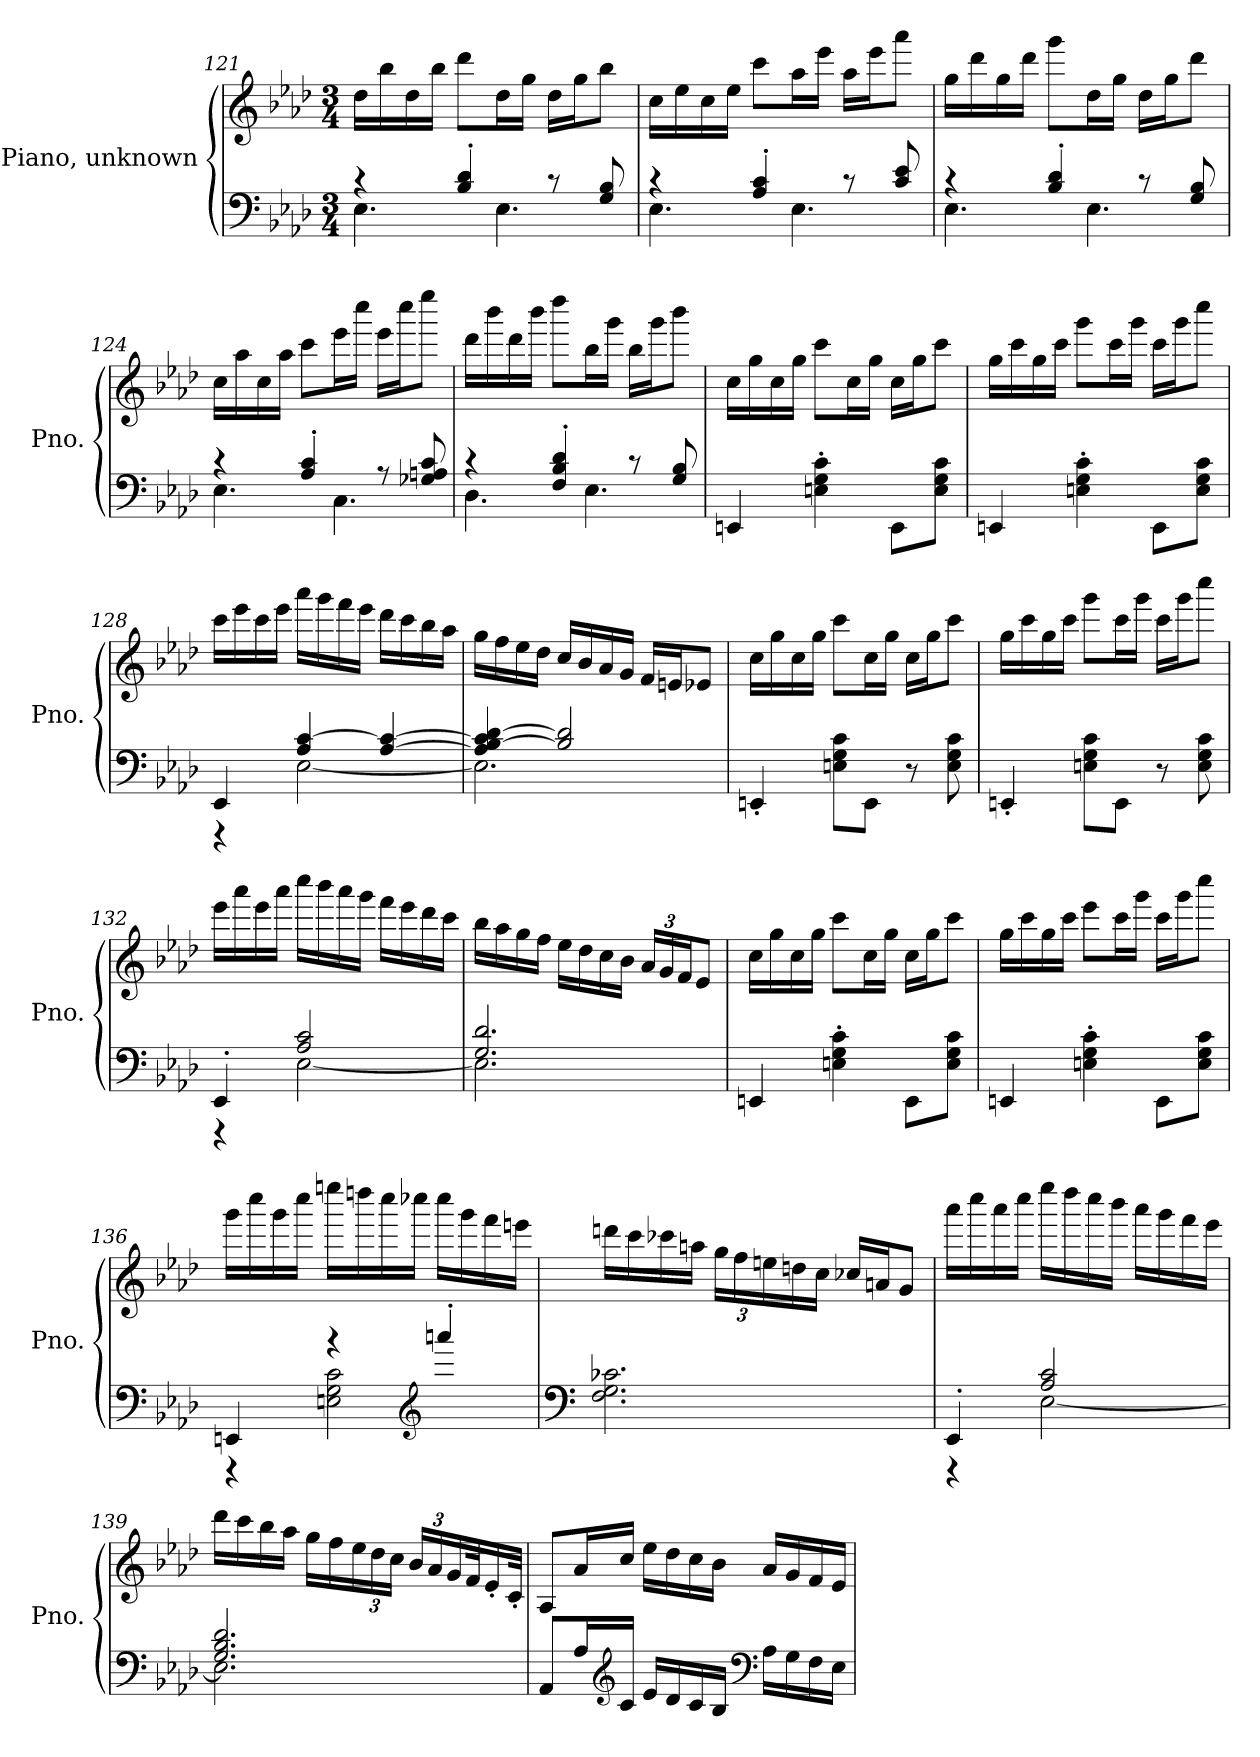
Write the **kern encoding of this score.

**kern	**kern
*part1	*part1
*staff2	*staff1
*I"Piano, unknown	*
*I'Pno.	*
*clefF4	*clefG2
*k[b-e-a-d-]	*k[b-e-a-d-]
*M3/4	*M3/4
=121	=121
*^	*
4r	4.E-\	16dd-\LL
.	.	16bb-\
.	.	16dd-\
.	.	16bb-\JJ
4B-/' 4d-/'	.	8ddd-\L
.	4.E-\	16dd-\L
.	.	16gg\JJ
8r	.	16dd-\LL
.	.	16gg\J
8G/ 8B-/	.	8bb-\J
=122	=122	=122
4r	4.E-\	16cc\LL
.	.	16ee-\
.	.	16cc\
.	.	16ee-\JJ
4A-/' 4c/'	.	8ccc\L
.	4.E-\	16aa-\L
.	.	16eee-\JJ
8r	.	16aa-\LL
.	.	16eee-\J
8c/ 8e-/	.	8aaa-\J
!!LO:PB:g=z
=123	=123	=123
4r	4.E-\	16gg\LL
.	.	16ddd-\
.	.	16gg\
.	.	16ddd-\JJ
4B-/' 4d-/'	.	8ggg\L
.	4.E-\	16dd-\L
.	.	16gg\JJ
8r	.	16dd-\LL
.	.	16gg\J
8G/ 8B-/	.	8ddd-\J
=124	=124	=124
4r	4.E-\	16cc\LL
.	.	16aa-\
.	.	16cc\
.	.	16aa-\JJ
4A-/' 4c/'	.	8ccc\L
.	4.C\	16eee-\L
.	.	16cccc\JJ
8r	.	16eee-\LL
.	.	16cccc\J
8G-X/ 8An/ 8c/	.	8eeee-\J
=125	=125	=125
4r	4.D-\	16ddd-\LL
.	.	16bbb-\
.	.	16ddd-\
.	.	16bbb-\JJ
4F/' 4B-/' 4d-/'	.	8dddd-\L
.	4.E-\	16bb-\L
.	.	16ggg\JJ
8r	.	16bb-\LL
.	.	16ggg\J
8G/ 8B-/	.	8bbb-\J
*v	*v	*
!!LO:LB:g=z
=126	=126
4EEn/	16cc\LL
.	16gg\
.	16cc\
.	16gg\JJ
4En\' 4G\' 4c\'	8ccc\L
.	16cc\L
.	16gg\JJ
8EE\L	16cc\LL
.	16gg\J
8E\ 8G\ 8c\J	8ccc\J
=127	=127
4EEn/	16gg\LL
.	16ccc\
.	16gg\
.	16ccc\JJ
4En\' 4G\' 4c\'	8ggg\L
.	16ccc\L
.	16ggg\JJ
8EE\L	16ccc\LL
.	16ggg\J
8E\ 8G\ 8c\J	8cccc\J
=128	=128
*^	*
4EE-/	4r	16ccc\LL
.	.	16eee-\
.	.	16ccc\
.	.	16eee-\JJ
4A-/ [4c/	[2E-\	16aaa-\LL
.	.	16ggg\
.	.	16fff\
.	.	16eee-\JJ
[4A-/ 4c/_	.	16ddd-\LL
.	.	16ccc\
.	.	16bb-\
.	.	16aa-\JJ
!!LO:LB:g=z
=129	=129	=129
4A-/] [4B-/ 4c/] [4d-/	2.E-\]	16gg\LL
.	.	16ff\
.	.	16ee-\
.	.	16dd-\JJ
2B-/] 2d-/]	.	16cc/LL
.	.	16b-/
.	.	16a-/
.	.	16g/JJ
.	.	16f/LL
.	.	16en/J
.	.	8e-X/J
*v	*v	*
=130	=130
4EEn'/	16cc\LL
.	16gg\
.	16cc\
.	16gg\JJ
8En\ 8G\ 8c\L	8ccc\L
8EE\J	16cc\L
.	16gg\JJ
8r	16cc\LL
.	16gg\J
8E\ 8G\ 8c\	8ccc\J
=131	=131
4EEn'/	16gg\LL
.	16ccc\
.	16gg\
.	16ccc\JJ
8En\ 8G\ 8c\L	8ggg\L
8EE\J	16ccc\L
.	16ggg\JJ
8r	16ccc\LL
.	16ggg\J
8E\ 8G\ 8c\	8cccc\J
!!LO:LB:g=z
=132	=132
*^	*
4EE-'/	4r	16eee-\LL
.	.	16aaa-\
.	.	16eee-\
.	.	16aaa-\JJ
2A-/ 2c/	[2E-\	16cccc\LL
.	.	16bbb-\
.	.	16aaa-\
.	.	16ggg\JJ
.	.	16fff\LL
.	.	16eee-\
.	.	16ddd-\
.	.	16ccc\JJ
=133	=133	=133
2.G/ 2.d-/	2.E-\]	16bb-\LL
.	.	16aa-\
.	.	16gg\
.	.	16ff\JJ
.	.	16ee-\LL
.	.	16dd-\
.	.	16cc\
.	.	16b-\JJ
*	*	*Xbrackettup
.	.	24a-/LL
.	.	24g/
.	.	24f/J
.	.	8e-/J
*v	*v	*
=134	=134
4EEn/	16cc\LL
.	16gg\
.	16cc\
.	16gg\JJ
4En\' 4G\' 4c\'	8ccc\L
.	16cc\L
.	16gg\JJ
8EE\L	16cc\LL
.	16gg\J
8E\ 8G\ 8c\J	8ccc\J
!!LO:LB:g=z
=135	=135
4EEn/	16gg\LL
.	16ccc\
.	16gg\
.	16ccc\JJ
4En\' 4G\' 4c\'	8eee-\L
.	16ccc\L
.	16ggg\JJ
8EE\L	16ccc\LL
.	16ggg\J
8E\ 8G\ 8c\J	8cccc\J
=136	=136
*^	*
4EEn/	4r	16ggg\LL
.	.	16cccc\
.	.	16ggg\
.	.	16cccc\JJ
4r	2En\ 2G\ 2c\	16eeeen\LL
.	.	16ddddn\
.	.	16cccc\
.	.	16cccc-X\JJ
*clefG2	*	*
4aaan'/	.	16cccc-\LL
.	.	16ggg\
.	.	16fff\
.	.	16eeen\JJ
*v	*v	*
!!LO:LB:g=z
=137	=137
*clefF4	*
2.F\ 2.G\ 2.c-X\	16dddn\LL
.	16ccc\
.	16ccc-X\
.	16aan\JJ
.	24gg\LL
.	24ff\
.	24een\
.	16ddn\
.	16cc\JJ
.	16cc-X/LL
.	16an/J
.	8g/J
=138	=138
*^	*
4EE-'/	4r	16aaa-\LL
.	.	16cccc\
.	.	16aaa-\
.	.	16cccc\JJ
2A-/ 2c/	[2E-\	16eeee-\LL
.	.	16dddd-\
.	.	16cccc\
.	.	16bbb-\JJ
.	.	16aaa-\LL
.	.	16ggg\
.	.	16fff\
.	.	16eee-\JJ
!!LO:PB:g=z
=139	=139	=139
2.G/ 2.B-/ 2.d-/	2.E-\]	16ddd-\LL
.	.	16ccc\
.	.	16bb-\
.	.	16aa-\JJ
.	.	16gg\LL
.	.	16ff\
.	.	24ee-\
.	.	24dd-\
.	.	24cc\JJ
.	.	24b-/LL
.	.	24a-/
.	.	24g/
.	.	32f/K
.	.	16e-'/
.	.	32c'/JJk
*v	*v	*
=140	=140
8AA-/L	8A-/L
16A-/L	16a-/L
*clefG2	*
16c/JJ	16cc/JJ
16e-/LL	16ee-\LL
16d-/	16dd-\
16c/	16cc\
16B-/JJ	16b-\JJ
*clefF4	*
16A-\LL	16a-/LL
16G\	16g/
16F\	16f/
16E-\JJ	16e-/JJ
=	=
*-	*-
